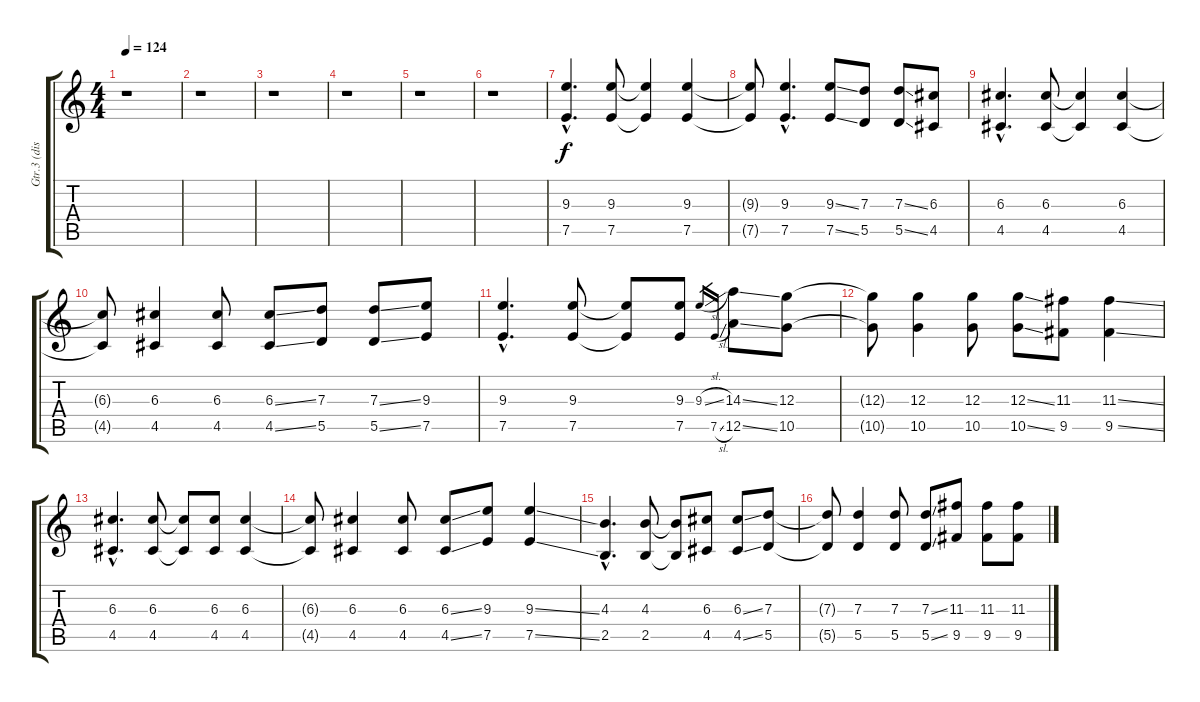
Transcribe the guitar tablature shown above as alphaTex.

\track ("Gtr.3 (disto)" "Gtr.3 (dis") {instrument distortionguitar}
\staff {score tabs}
\tuning (E4 B3 G3 D3 A2 E2) {hide}
\ts (4 4)
\tempo 124
\clef g2
\ks c
r.1{dy f} |
r.1 |
r.1 |
r.1 |
r.1 |
r.1 |
(9.3{hac} 7.5{hac}).4{d} (9.3 7.5).8 (9.3{t} 7.5{t}).4 (9.3 7.5).4 |
(9.3{t} 7.5{t}).8 (9.3{hac} 7.5{hac}).4{d} (9.3{ss} 7.5{ss}).8 (7.3 5.5).8 (7.3{ss} 5.5{ss}).8 (6.3 4.5).8 |
(6.3{hac} 4.5{hac}).4{d} (6.3 4.5).8 (6.3{t} 4.5{t}).4 (6.3 4.5).4 |
(6.3{t} 4.5{t}).8 (6.3 4.5).4 (6.3 4.5).8 (6.3{ss} 4.5{ss}).8 (7.3 5.5).8 (7.3{ss} 5.5{ss}).8 (9.3 7.5).8 |
(9.3{hac} 7.5{hac}).4{d} (9.3 7.5).8 (9.3{t} 7.5{t}).8 (9.3 7.5).8 9.3{sl}.16{gr} 7.5{sl}.16{gr} (14.3{ss} 12.5{ss}).8 (12.3 10.5).8 |
(12.3{t} 10.5{t}).8 (12.3 10.5).4 (12.3 10.5).8 (12.3{ss} 10.5{ss}).8 (11.3 9.5).8 (11.3{ss} 9.5{ss}).4 |
(6.3{hac} 4.5{hac}).4{d} (6.3 4.5).8 (6.3{t} 4.5{t}).8 (6.3 4.5).8 (6.3 4.5).4 |
(6.3{t} 4.5{t}).8 (6.3 4.5).4 (6.3 4.5).8 (6.3{ss} 4.5{ss}).8 (9.3 7.5).8 (9.3{ss} 7.5{ss}).4 |
(4.3{hac} 2.5{hac}).4{d} (4.3 2.5).8 (4.3{t} 2.5{t}).8 (6.3 4.5).8 (6.3{ss} 4.5{ss}).8 (7.3 5.5).8 |
(7.3{t} 5.5{t}).8 (7.3 5.5).4 (7.3 5.5).8 (7.3{ss} 5.5{ss}).8 (11.3 9.5).8 (11.3 9.5).8 (11.3 9.5).8
